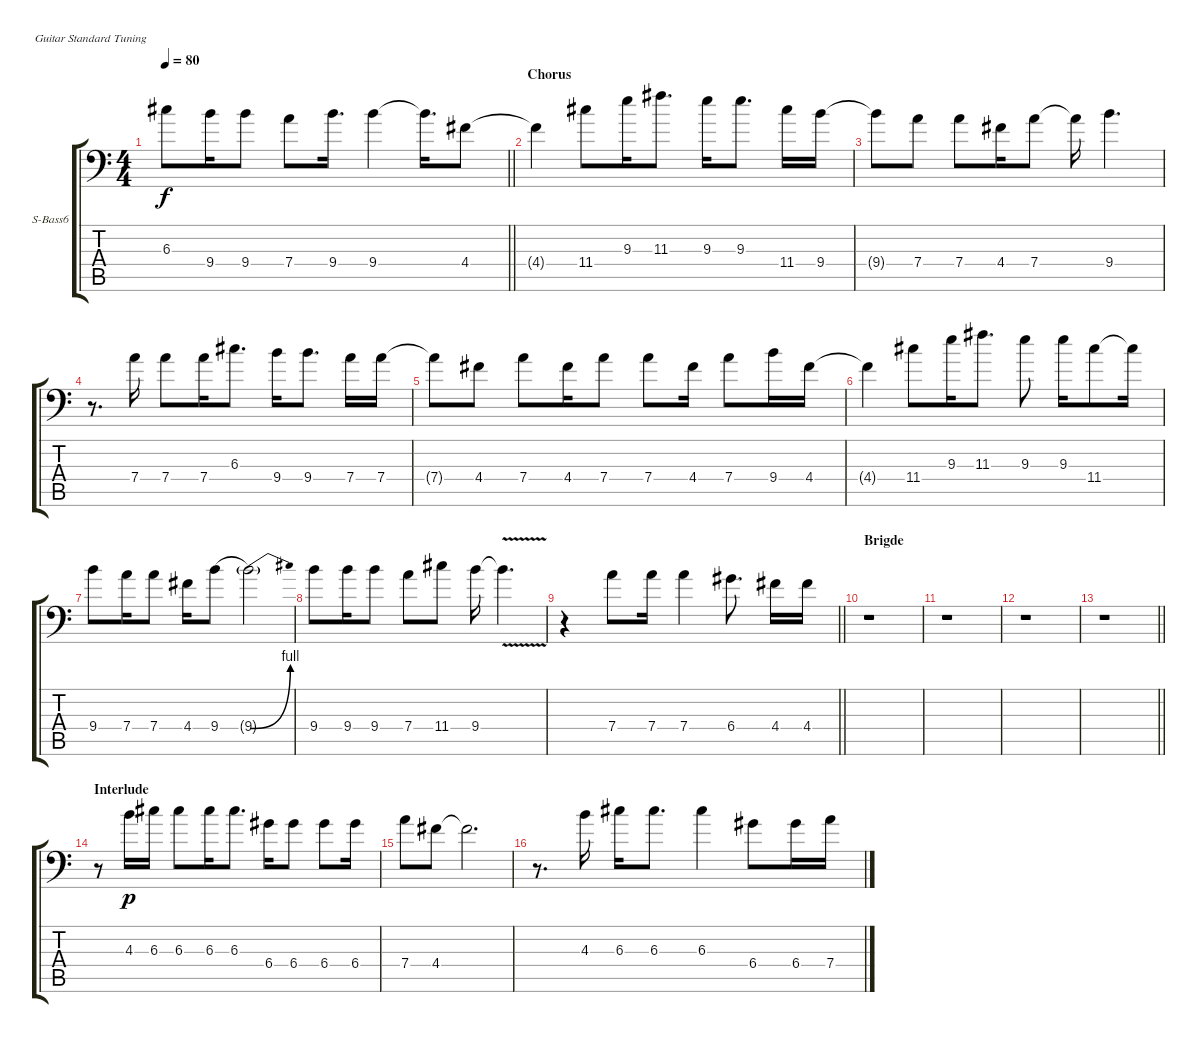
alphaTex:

\bracketExtendMode groupsimilarinstruments
\firstSystemTrackNameOrientation horizontal
\otherSystemsTrackNameOrientation horizontal
\track ("Vocal" "S-Bass6") {instrument synthbass2}
\staff {score tabs}
\tuning (E4 B3 G3 D3 A2 E2)
\ts (4 4)
\tempo 80
\clef f4
\barLineRight lightlight
\ks c
6.3.8{dy f} 9.4.16 9.4.8 7.4.8 9.4.16{d} 9.4.4 9.4{t}.16{d} 4.4.8 |
\section ("" "Chorus")
4.4{t}.4 11.4.8 9.3.16 11.3.8{d} 9.3.16 9.3.8{d} 11.4.16 9.4.16 |
9.4{t}.8 7.4.8 7.4.8 4.4.16 7.4.8 7.4{t}.16 9.4.4{d} |
r.8{d} 7.4.16 7.4.8 7.4.16 6.3.8{d} 9.4.16 9.4.8{d} 7.4.16 7.4.16 |
7.4{t}.8 4.4.8 7.4.8 4.4.16 7.4.8 7.4.8 4.4.16 7.4.8 9.4.16 4.4.16 |
4.4{t}.4 11.4.8 9.3.16 11.3.8{d} 9.3.8 9.3.16 11.4.8 11.4{t}.16 |
9.4.8 7.4.16 7.4.8 4.4.16 9.4{be (hold 0 0 60 0)}.8 9.4{be (bend 0 0 60 4) t}.2 |
9.4.8 9.4.16 9.4.8 7.4.8 11.4.8 9.4.16 9.4{v t}.4{d} |
\barLineRight lightlight
r.4 7.4.8 7.4.16 7.4.4 6.4.8{d} 4.4.16 4.4.16 |
\section ("" "Brigde")
r.1 |
r.1 |
r.1 |
\barLineRight lightlight
r.1 |
\section ("" "Interlude")
r.8 4.3.16{dy p} 6.3.16 6.3.8 6.3.16 6.3.8{d} 6.4.16 6.4.8 6.4.8 6.4.16 |
7.4.8 4.4.8 4.4{t}.2{d} |
r.8{d} 4.3.16 6.3.16 6.3.8{d} 6.3.4 6.4.8 6.4.16 7.4.16
